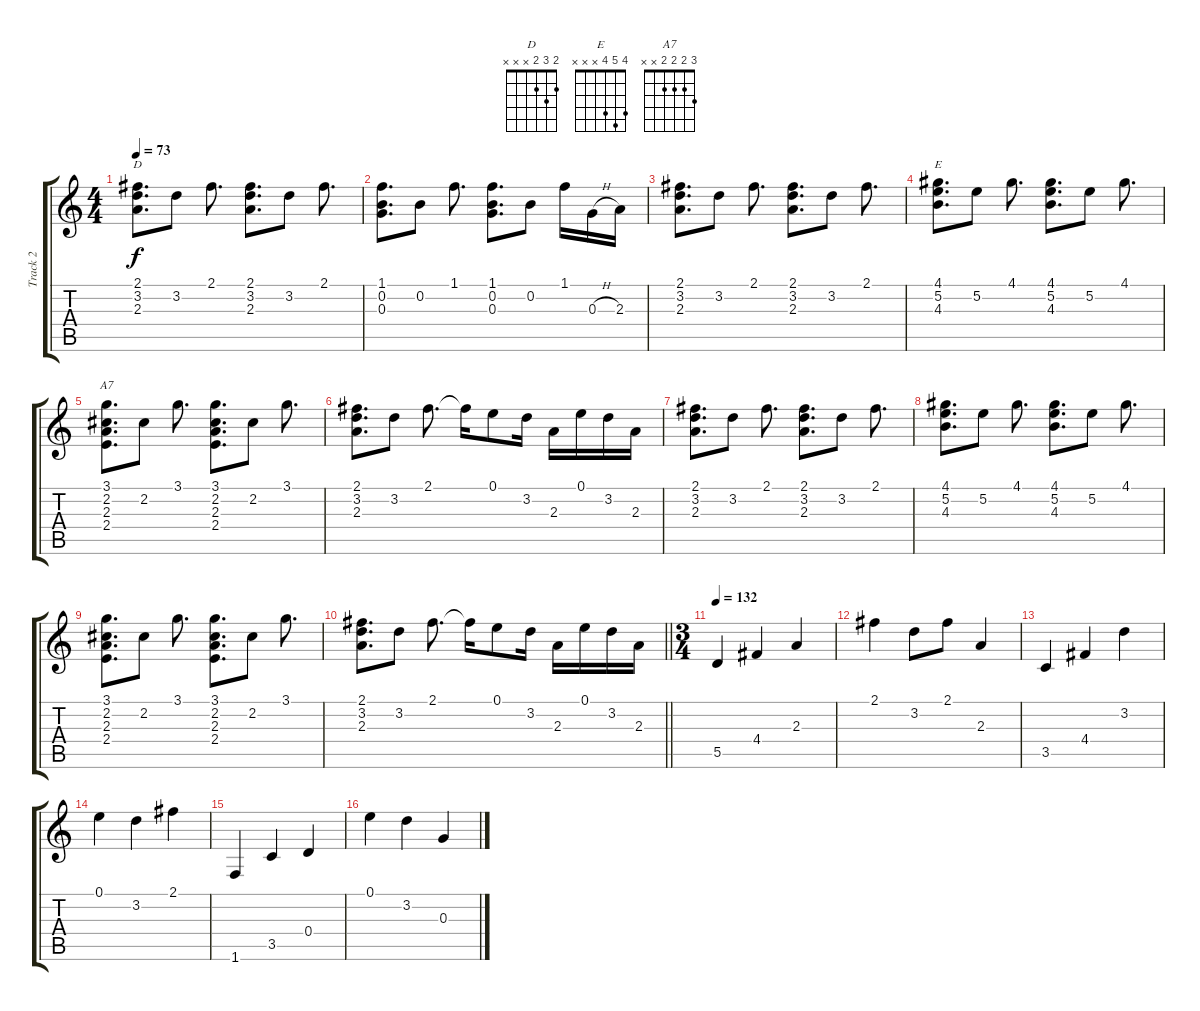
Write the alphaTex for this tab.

\track ("Track 2" "Track 2") {instrument electricguitarjazz}
\staff {score tabs}
\tuning (E4 B3 G3 D3 A2 E2) {hide}
\chord ("D" 2 3 2 x x x)
\chord ("E" 4 5 4 x x x)
\chord ("A7" 3 2 2 2 x x)
\ts (4 4)
\tempo 73
\clef g2
\ks c
(2.1 3.2 2.3).8{d ch "D" dy f} 3.2.8 2.1.8{d} (2.1 3.2 2.3).8{d} 3.2.8 2.1.8{d} |
(1.1 0.2 0.3).8{d} 0.2.8 1.1.8{d} (1.1 0.2 0.3).8{d} 0.2.8 1.1.16 0.3{h}.16 2.3.16 |
(2.1 3.2 2.3).8{d} 3.2.8 2.1.8{d} (2.1 3.2 2.3).8{d} 3.2.8 2.1.8{d} |
(4.1 5.2 4.3).8{d ch "E"} 5.2.8 4.1.8{d} (4.1 5.2 4.3).8{d} 5.2.8 4.1.8{d} |
(3.1 2.2 2.3 2.4).8{d ch "A7"} 2.2.8 3.1.8{d} (3.1 2.2 2.3 2.4).8{d} 2.2.8 3.1.8{d} |
(2.1 3.2 2.3).8{d} 3.2.8 2.1.8{d} 2.1{t}.16 0.1.8 3.2.16 2.3.16 0.1.16 3.2.16 2.3.16 |
(2.1 3.2 2.3).8{d} 3.2.8 2.1.8{d} (2.1 3.2 2.3).8{d} 3.2.8 2.1.8{d} |
(4.1 5.2 4.3).8{d} 5.2.8 4.1.8{d} (4.1 5.2 4.3).8{d} 5.2.8 4.1.8{d} |
(3.1 2.2 2.3 2.4).8{d} 2.2.8 3.1.8{d} (3.1 2.2 2.3 2.4).8{d} 2.2.8 3.1.8{d} |
\barLineRight lightlight
(2.1 3.2 2.3).8{d} 3.2.8 2.1.8{d} 2.1{t}.16 0.1.8 3.2.16 2.3.16 0.1.16 3.2.16 2.3.16 |
\ts (3 4)
\tempo 132
5.5.4 4.4.4 2.3.4 |
2.1.4 3.2.8 2.1.8 2.3.4 |
3.5.4 4.4.4 3.2.4 |
0.1.4 3.2.4 2.1.4 |
1.6.4 3.5.4 0.4.4 |
0.1.4 3.2.4 0.3.4
